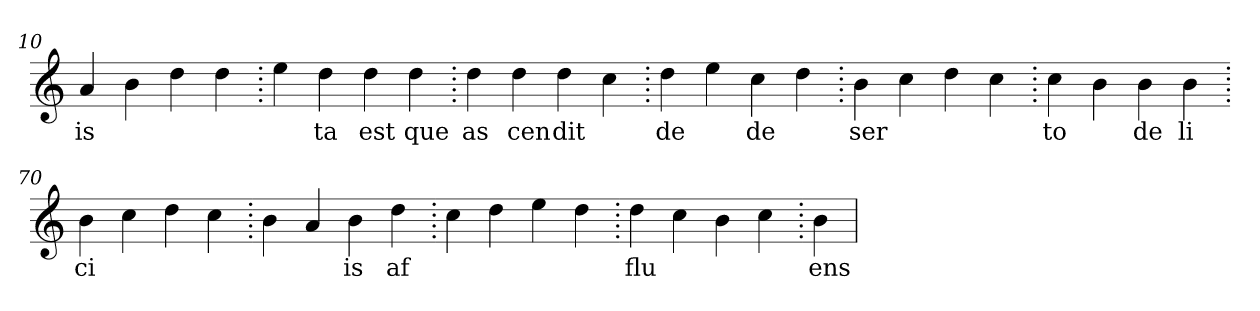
**kern	**text
*part1	*part1
*staff1	*staff1
*clefG2	*
=10.	=10.
4a	is
4b	.
4dd	.
4dd	.
=20.	=20.
4ee	.
4dd	ta
4dd	est
4dd	que
=30.	=30.
4dd	as
4dd	cen
4dd	dit
4cc	.
=40.	=40.
4dd	de
4ee	.
4cc	de
4dd	.
=50.	=50.
4b	ser
4cc	.
4dd	.
4cc	.
=60.	=60.
4cc	to
4b	.
4b	de
4b	li
=70.	=70.
4b	ci
4cc	.
4dd	.
4cc	.
=80.	=80.
4b	.
4a	.
4b	is
4dd	af
=90.	=90.
4cc	.
4dd	.
4ee	.
4dd	.
=100.	=100.
4dd	flu
4cc	.
4b	.
4cc	.
=110.	=110.
4b	ens
=	=
*-	*-
